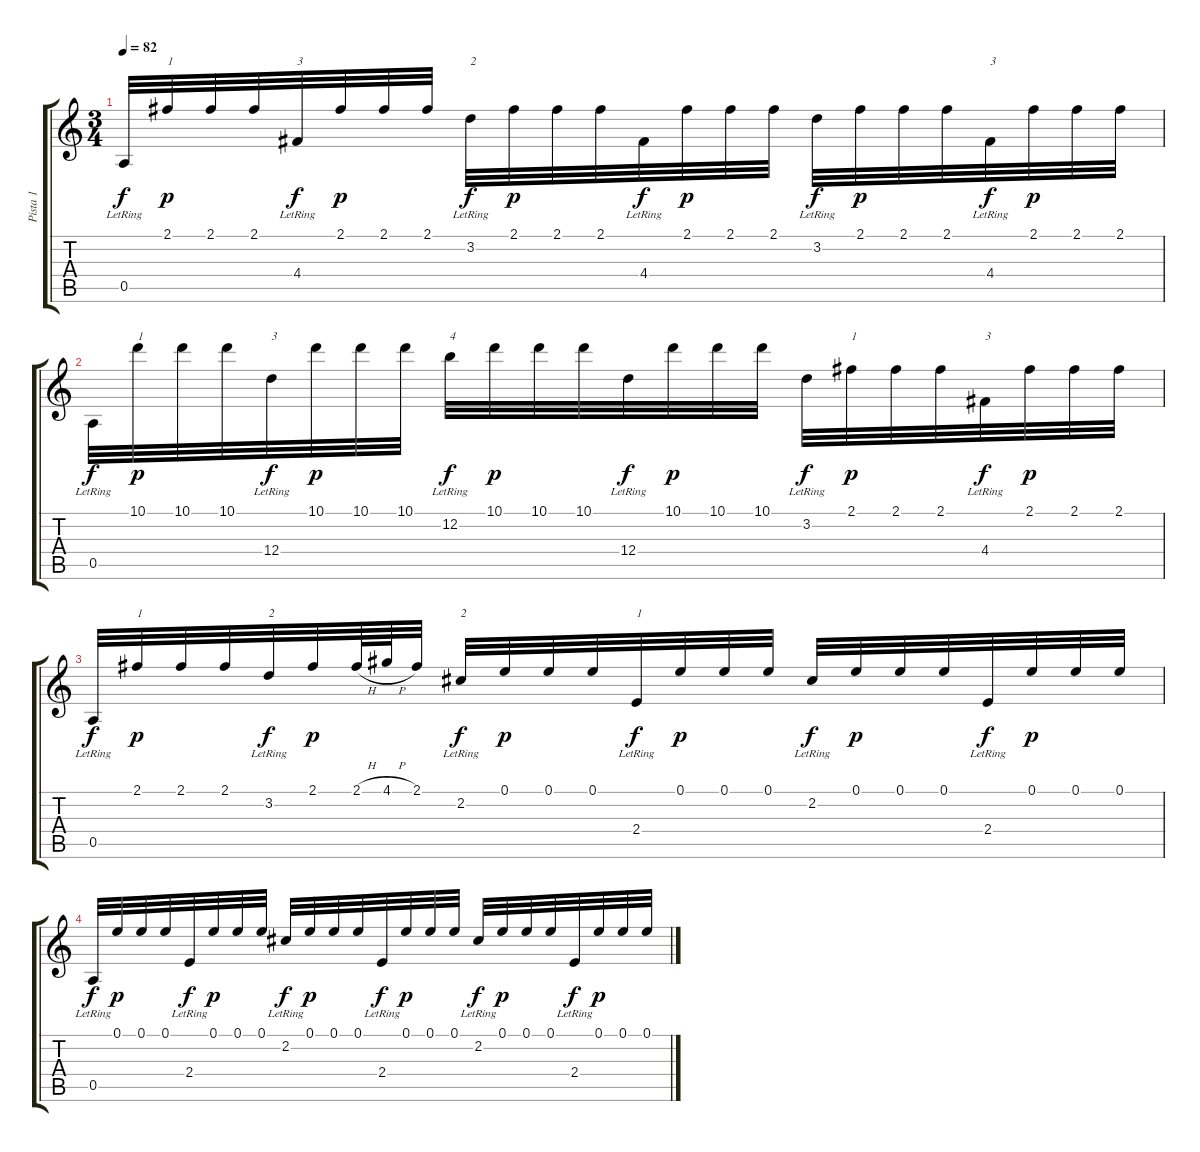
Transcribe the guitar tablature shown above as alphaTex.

\track ("Pista 1" "Pista 1") {instrument acousticguitarnylon}
\staff {score tabs}
\tuning (E4 B3 G3 D3 A2 E2) {hide}
\ts (3 4)
\tempo 82
\clef g2
\ks c
0.5{lr}.32{dy f} 2.1.32{txt "1" dy p} 2.1.32 2.1.32 4.4{lr}.32{txt "3" dy f} 2.1.32{dy p} 2.1.32 2.1.32 3.2{lr}.32{txt "2" dy f} 2.1.32{dy p} 2.1.32 2.1.32 4.4{lr}.32{dy f} 2.1.32{dy p} 2.1.32 2.1.32 3.2{lr}.32{dy f} 2.1.32{dy p} 2.1.32 2.1.32 4.4{lr}.32{txt "3" dy f} 2.1.32{dy p} 2.1.32 2.1.32 |
0.5{lr}.32{dy f} 10.1.32{txt "1" dy p} 10.1.32 10.1.32 12.4{lr}.32{txt "3" dy f} 10.1.32{dy p} 10.1.32 10.1.32 12.2{lr}.32{txt "4" dy f} 10.1.32{dy p} 10.1.32 10.1.32 12.4{lr}.32{dy f} 10.1.32{dy p} 10.1.32 10.1.32 3.2{lr}.32{dy f} 2.1.32{txt "1" dy p} 2.1.32 2.1.32 4.4{lr}.32{txt "3" dy f} 2.1.32{dy p} 2.1.32 2.1.32 |
0.5{lr}.32{dy f} 2.1.32{txt "1" dy p} 2.1.32 2.1.32 3.2{lr}.32{txt "2" dy f} 2.1.32{dy p} 2.1{h}.64 4.1{h}.64 2.1.32 2.2{lr}.32{txt "2" dy f} 0.1.32{dy p} 0.1.32 0.1.32 2.4{lr}.32{txt "1" dy f} 0.1.32{dy p} 0.1.32 0.1.32 2.2{lr}.32{dy f} 0.1.32{dy p} 0.1.32 0.1.32 2.4{lr}.32{dy f} 0.1.32{dy p} 0.1.32 0.1.32 |
0.5{lr}.32{dy f} 0.1.32{dy p} 0.1.32 0.1.32 2.4{lr}.32{dy f} 0.1.32{dy p} 0.1.32 0.1.32 2.2{lr}.32{dy f} 0.1.32{dy p} 0.1.32 0.1.32 2.4{lr}.32{dy f} 0.1.32{dy p} 0.1.32 0.1.32 2.2{lr}.32{dy f} 0.1.32{dy p} 0.1.32 0.1.32 2.4{lr}.32{dy f} 0.1.32{dy p} 0.1.32 0.1.32
